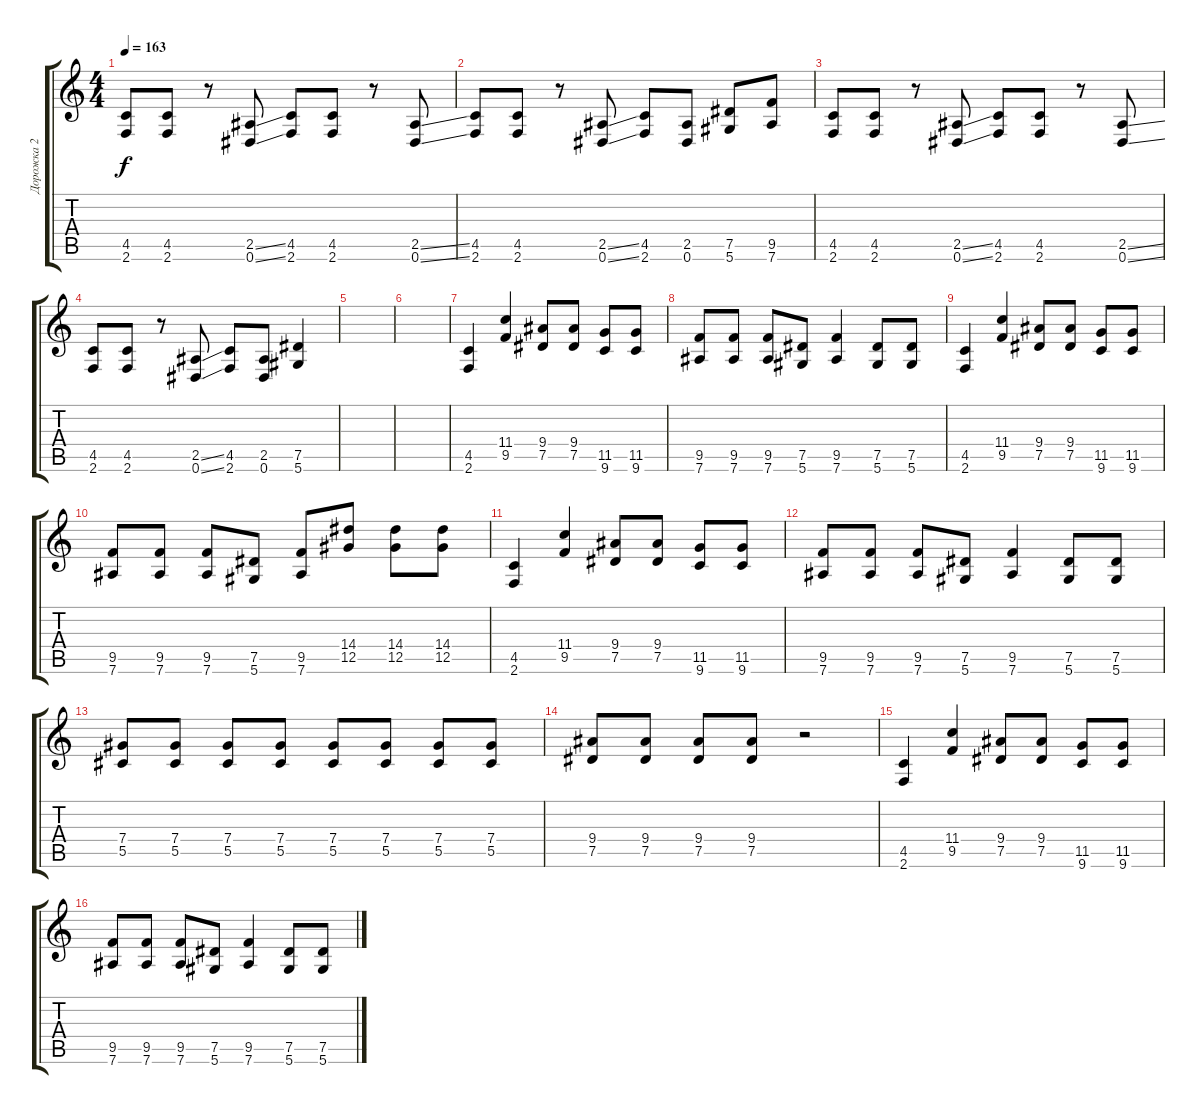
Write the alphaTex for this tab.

\track ("Дорожка 2" "Дорожка 2") {instrument distortionguitar}
\staff {score tabs}
\tuning (Eb4 Bb3 Gb3 Db3 Ab2 Eb2) {hide}
\ts (4 4)
\tempo 163
\clef g2
\ks c
(4.5 2.6).8{dy f} (4.5 2.6).8 r.8 (2.5{ss} 0.6{ss}).8 (4.5 2.6).8 (4.5 2.6).8 r.8 (2.5{ss} 0.6{ss}).8 |
(4.5 2.6).8 (4.5 2.6).8 r.8 (2.5{ss} 0.6{ss}).8 (4.5 2.6).8 (2.5 0.6).8 (7.5 5.6).8 (9.5 7.6).8 |
(4.5 2.6).8 (4.5 2.6).8 r.8 (2.5{ss} 0.6{ss}).8 (4.5 2.6).8 (4.5 2.6).8 r.8 (2.5{ss} 0.6{ss}).8 |
(4.5 2.6).8 (4.5 2.6).8 r.8 (2.5{ss} 0.6{ss}).8 (4.5 2.6).8 (2.5 0.6).8 (7.5 5.6).4 |
|
|
(4.5 2.6).4 (11.4 9.5).4 (9.4 7.5).8 (9.4 7.5).8 (11.5 9.6).8 (11.5 9.6).8 |
(9.5 7.6).8 (9.5 7.6).8 (9.5 7.6).8 (7.5 5.6).8 (9.5 7.6).4 (7.5 5.6).8 (7.5 5.6).8 |
(4.5 2.6).4 (11.4 9.5).4 (9.4 7.5).8 (9.4 7.5).8 (11.5 9.6).8 (11.5 9.6).8 |
(9.5 7.6).8 (9.5 7.6).8 (9.5 7.6).8 (7.5 5.6).8 (9.5 7.6).8 (14.4 12.5).8 (14.4 12.5).8 (14.4 12.5).8 |
(4.5 2.6).4 (11.4 9.5).4 (9.4 7.5).8 (9.4 7.5).8 (11.5 9.6).8 (11.5 9.6).8 |
(9.5 7.6).8 (9.5 7.6).8 (9.5 7.6).8 (7.5 5.6).8 (9.5 7.6).4 (7.5 5.6).8 (7.5 5.6).8 |
(7.4 5.5).8 (7.4 5.5).8 (7.4 5.5).8 (7.4 5.5).8 (7.4 5.5).8 (7.4 5.5).8 (7.4 5.5).8 (7.4 5.5).8 |
(9.4 7.5).8 (9.4 7.5).8 (9.4 7.5).8 (9.4 7.5).8 r.2 |
(4.5 2.6).4 (11.4 9.5).4 (9.4 7.5).8 (9.4 7.5).8 (11.5 9.6).8 (11.5 9.6).8 |
(9.5 7.6).8 (9.5 7.6).8 (9.5 7.6).8 (7.5 5.6).8 (9.5 7.6).4 (7.5 5.6).8 (7.5 5.6).8
